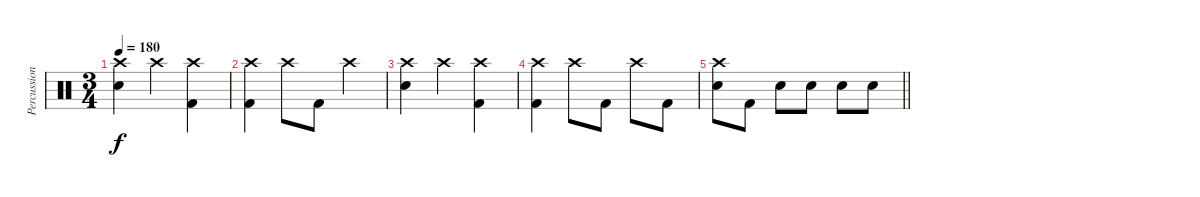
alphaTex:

\track ("Percussion" "Percussion") {instrument percussion}
\staff {score}
\articulation defaults
\ts (3 4)
\tempo 180
\clef neutral
\ks c
("Crash high (hit)" "Electric Snare (hit)").4{dy f} "Crash high (hit)".4 ("Crash high (hit)" "Kick (hit) 2").4 |
("Crash high (hit)" "Kick (hit) 2").4 "Crash high (hit)".8 "Kick (hit) 2".8 "Crash high (hit)".4 |
("Crash high (hit)" "Electric Snare (hit)").4 "Crash high (hit)".4 ("Crash high (hit)" "Kick (hit) 2").4 |
("Crash high (hit)" "Kick (hit) 2").4 "Crash high (hit)".8 "Kick (hit) 2".8 "Crash high (hit)".8 "Kick (hit) 2".8 |
\barLineRight lightlight
("Crash high (hit)" "Electric Snare (hit)").8 "Kick (hit) 2".8 "Electric Snare (hit)".8 "Electric Snare (hit)".8 "Electric Snare (hit)".8 "Electric Snare (hit)".8
